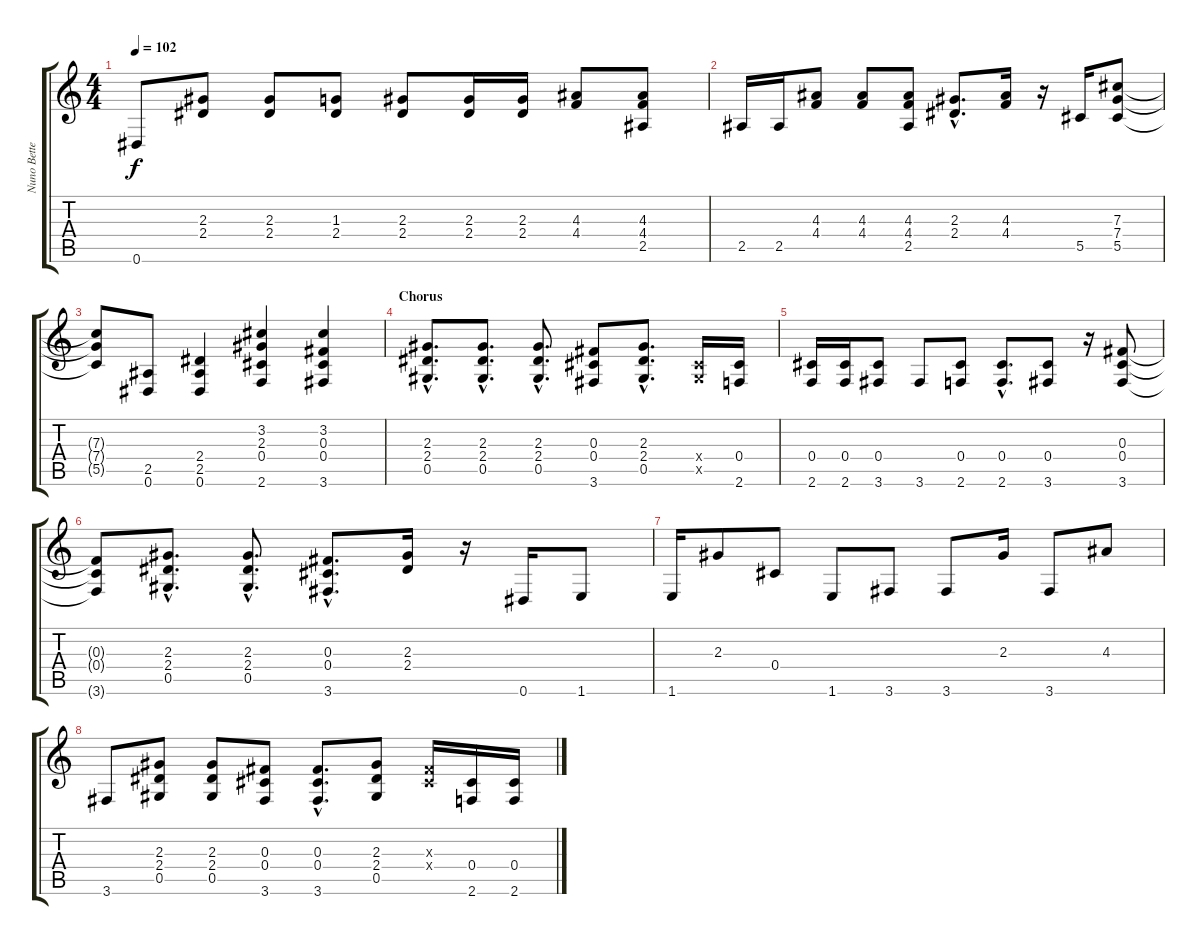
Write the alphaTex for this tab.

\track ("Nuno Bettencourt" "Nuno Bette") {instrument overdrivenguitar}
\staff {score tabs}
\tuning (Eb4 Bb3 Gb3 Db3 Ab2 Eb2) {hide}
\ts (4 4)
\tempo 102
\clef g2
\ks c
0.6.8{dy f} (2.3 2.4).8 (2.3 2.4).8 (1.3 2.4).8 (2.3 2.4).8 (2.3 2.4).16 (2.3 2.4).16 (4.3 4.4).8 (4.3 4.4 2.5).8 |
2.5.16 2.5.16 (4.3 4.4).8 (4.3 4.4).8 (4.3 4.4 2.5).8 (2.3{hac} 2.4{hac}).8{d} (4.3 4.4).16 r.16 5.5.16 (7.3 7.4 5.5).8 |
(7.3{t} 7.4{t} 5.5{t}).8 (2.5 0.6).8 (2.4 2.5 0.6).4 (3.2 2.3 0.4 2.6).4 (3.2 0.3 0.4 3.6).4 |
\section ("" "Chorus")
(2.3{hac} 2.4{hac} 0.5{hac}).8{d} (2.3{hac} 2.4{hac} 0.5{hac}).8{d} (2.3{hac} 2.4{hac} 0.5{hac}).8{d} (0.3 0.4 3.6).8 (2.3{hac} 2.4{hac} 0.5{hac}).8{d} (0.4{x} 0.5{x}).16 (0.4 2.6).16 |
(0.4 2.6).16 (0.4 2.6).16 (0.4 3.6).8 3.6.8 (0.4 2.6).8 (0.4{hac} 2.6{hac}).8{d} (0.4 3.6).8 r.16 (0.3 0.4 3.6).8 |
(0.3{t} 0.4{t} 3.6{t}).8 (2.3{hac} 2.4{hac} 0.5{hac}).8{d} (2.3{hac} 2.4{hac} 0.5{hac}).8{d} (0.3{hac} 0.4{hac} 3.6{hac}).8{d} (2.3 2.4).16 r.16 0.6.16 1.6.8 |
1.6.16 2.3.8 0.4.8 1.6.8 3.6.8 3.6.8 2.3.16 3.6.8 4.3.8 |
3.6.8 (2.3 2.4 0.5).8 (2.3 2.4 0.5).8 (0.3 0.4 3.6).8 (0.3{hac} 0.4{hac} 3.6{hac}).8{d} (2.3 2.4 0.5).8 (0.3{x} 0.4{x}).16 (0.4 2.6).16 (0.4 2.6).16
